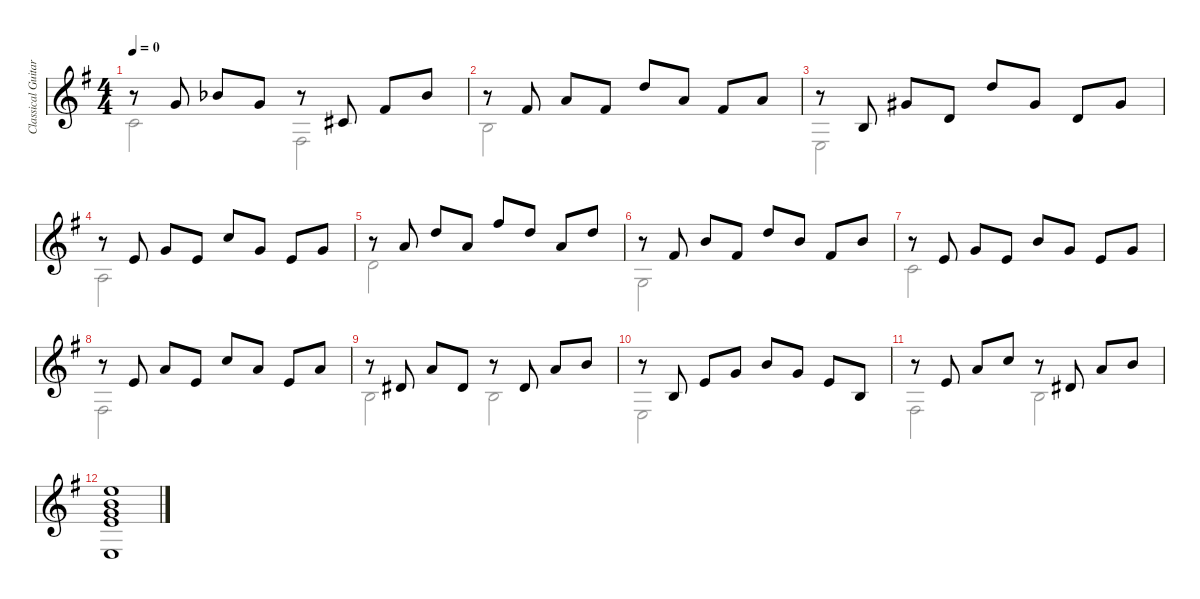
\defaultSystemsLayout 4
\hideDynamics
\bracketExtendMode nobrackets
\otherSystemsTrackNameOrientation horizontal
\track ("Classical Guitar" "Classical Guitar") {instrument brightacousticpiano}
\staff {score}
\tuning (E4 B3 G3 D3 A2 E2)
\displaytranspose 12
\voice
\ts (4 4)
\tempo 0
\clef g2
\ks eminor
r.8{dy mf beam Up} 0.3{acc forcenatural}.8{beam Up} 3.3{acc b}.8{beam Up} 0.3{acc forcenatural}.8{beam Up} r.8{beam Up} 4.5{acc #}.8{beam Up} 4.4{acc #}.8{beam Up} 3.3{acc b}.8{beam Up} |
r.8{beam Up} 4.4{acc #}.8{beam Up} 2.3{acc forcenatural}.8{beam Up} 4.4{acc #}.8{beam Up} 3.2{acc forcenatural}.8{beam Up} 2.3{acc forcenatural}.8{beam Up} 4.4{acc #}.8{beam Up} 2.3{acc forcenatural}.8{beam Up} |
r.8{beam Up} 2.5{acc forcenatural}.8{beam Up} 1.3{acc #}.8{beam Up} 0.4{acc forcenatural}.8{beam Up} 3.2{acc forcenatural}.8{beam Up} 1.3{acc #}.8{beam Up} 0.4{acc forcenatural}.8{beam Up} 1.3{acc #}.8{beam Up} |
r.8{beam Up} 2.4{acc forcenatural}.8{beam Up} 0.3{acc forcenatural}.8{beam Up} 2.4{acc forcenatural}.8{beam Up} 1.2{acc forcenatural}.8{beam Up} 0.3{acc forcenatural}.8{beam Up} 2.4{acc forcenatural}.8{beam Up} 0.3{acc forcenatural}.8{beam Up} |
r.8{beam Up} 2.3{acc forcenatural}.8{beam Up} 3.2{acc forcenatural}.8{beam Up} 2.3{acc forcenatural}.8{beam Up} 2.1{acc #}.8{beam Up} 3.2{acc forcenatural}.8{beam Up} 2.3{acc forcenatural}.8{beam Up} 3.2{acc forcenatural}.8{beam Up} |
r.8{beam Up} 4.4{acc #}.8{beam Up} 0.2{acc forcenatural}.8{beam Up} 4.4{acc #}.8{beam Up} 3.2{acc forcenatural}.8{beam Up} 0.2{acc forcenatural}.8{beam Up} 4.4{acc #}.8{beam Up} 0.2{acc forcenatural}.8{beam Up} |
r.8{beam Up} 2.4{acc forcenatural}.8{beam Up} 0.3{acc forcenatural}.8{beam Up} 2.4{acc forcenatural}.8{beam Up} 0.2{acc forcenatural}.8{beam Up} 0.3{acc forcenatural}.8{beam Up} 2.4{acc forcenatural}.8{beam Up} 0.3{acc forcenatural}.8{beam Up} |
r.8{beam Up} 2.4{acc forcenatural}.8{beam Up} 2.3{acc forcenatural}.8{beam Up} 2.4{acc forcenatural}.8{beam Up} 1.2{acc forcenatural}.8{beam Up} 2.3{acc forcenatural}.8{beam Up} 2.4{acc forcenatural}.8{beam Up} 2.3{acc forcenatural}.8{beam Up} |
r.8{beam Up} 1.4{acc #}.8{beam Up} 2.3{acc forcenatural}.8{beam Up} 1.4{acc #}.8{beam Up} r.8{beam Up} 1.4{acc #}.8{beam Up} 2.3{acc forcenatural}.8{beam Up} 0.2{acc forcenatural}.8{beam Up} |
r.8{beam Up} 2.5{acc forcenatural}.8{beam Up} 2.4{acc forcenatural}.8{beam Up} 0.3{acc forcenatural}.8{beam Up} 0.2{acc forcenatural}.8{beam Up} 0.3{acc forcenatural}.8{beam Up} 2.4{acc forcenatural}.8{beam Up} 2.5{acc forcenatural}.8{beam Up} |
r.8{beam Up} 2.4{acc forcenatural}.8{beam Up} 2.3{acc forcenatural}.8{beam Up} 1.2{acc forcenatural}.8{beam Up} r.8{beam Up} 1.4{acc #}.8{beam Up} 2.3{acc forcenatural}.8{beam Up} 0.2{acc forcenatural}.8{beam Up} |
(0.6{acc forcenatural} 2.4{acc forcenatural} 0.3{acc forcenatural} 0.2{acc forcenatural} 0.1{acc forcenatural}).1{beam Up}
\voice
\clef g2
\ottava regular
\simile none
\ks eminor
4.5{acc #}.2{dy mf beam Down} 2.6{acc #}.2{beam Down} |
2.5{acc forcenatural}.2{beam Down} |
0.6{acc forcenatural}.2{beam Down} |
0.5{acc forcenatural}.2{beam Down} |
0.4{acc forcenatural}.2{beam Down} |
3.6{acc forcenatural}.2{beam Down} |
3.5{acc forcenatural}.2{beam Down} |
2.6{acc #}.2{beam Down} |
2.5{acc forcenatural}.2{beam Down} 2.5{acc forcenatural}.2{beam Down} |
0.6{acc forcenatural}.2{beam Down} |
2.6{acc #}.2{beam Down} 2.5{acc forcenatural}.2{beam Down} |
